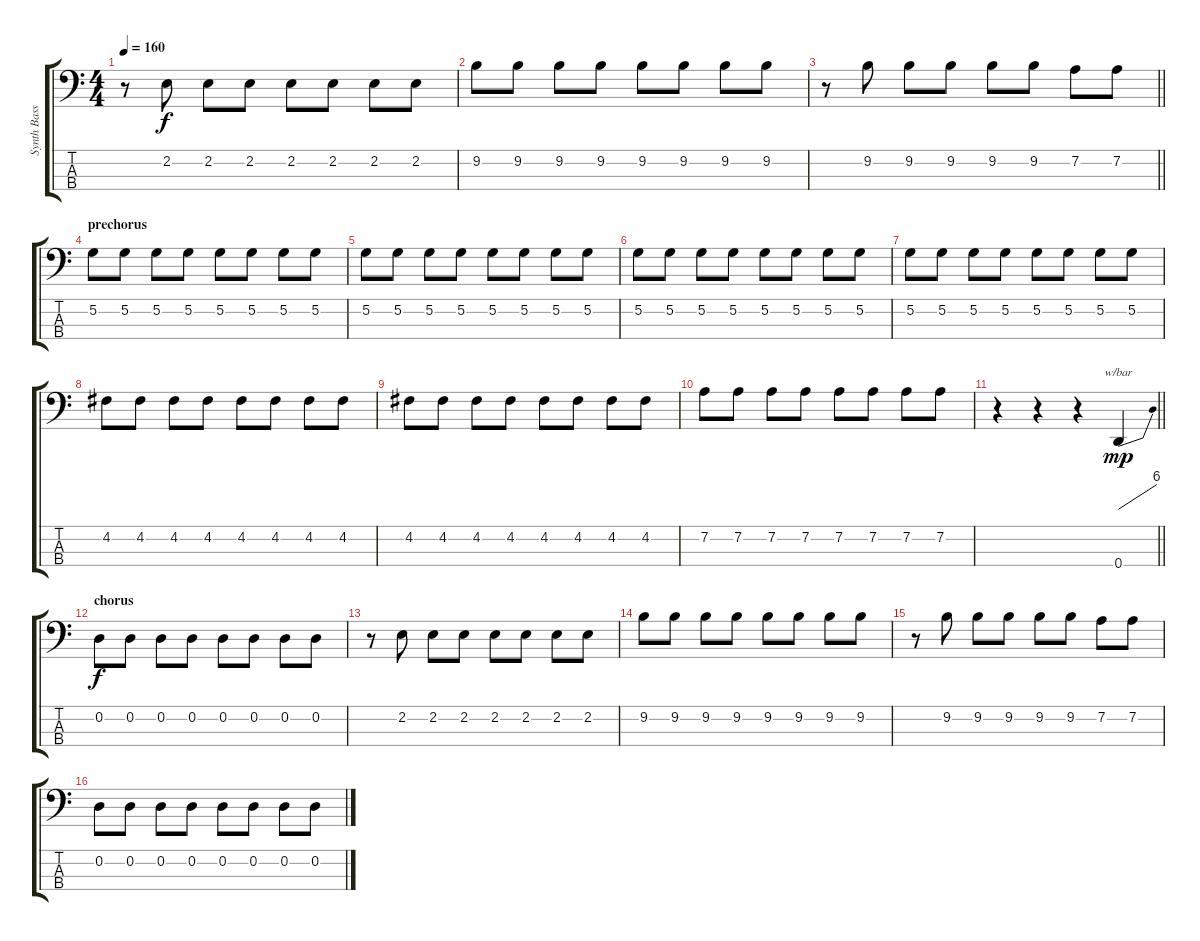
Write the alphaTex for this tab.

\track ("Synth Bass" "Synth Bass") {instrument synthbass1}
\staff {score tabs}
\tuning (G2 D2 A1 D1) {hide}
\ts (4 4)
\tempo 160
\clef f4
\ks c
r.8{dy f} 2.2.8 2.2.8 2.2.8 2.2.8 2.2.8 2.2.8 2.2.8 |
9.2.8 9.2.8 9.2.8 9.2.8 9.2.8 9.2.8 9.2.8 9.2.8 |
\barLineRight lightlight
r.8 9.2.8 9.2.8 9.2.8 9.2.8 9.2.8 7.2.8 7.2.8 |
\section ("" "prechorus")
5.2.8 5.2.8 5.2.8 5.2.8 5.2.8 5.2.8 5.2.8 5.2.8 |
5.2.8 5.2.8 5.2.8 5.2.8 5.2.8 5.2.8 5.2.8 5.2.8 |
5.2.8 5.2.8 5.2.8 5.2.8 5.2.8 5.2.8 5.2.8 5.2.8 |
5.2.8 5.2.8 5.2.8 5.2.8 5.2.8 5.2.8 5.2.8 5.2.8 |
4.2.8 4.2.8 4.2.8 4.2.8 4.2.8 4.2.8 4.2.8 4.2.8 |
4.2.8 4.2.8 4.2.8 4.2.8 4.2.8 4.2.8 4.2.8 4.2.8 |
7.2.8 7.2.8 7.2.8 7.2.8 7.2.8 7.2.8 7.2.8 7.2.8 |
\barLineRight lightlight
r.4 r.4 r.4 0.4.4{tbe (dive default 0 0 60 24) dy mp} |
\section ("" "chorus")
0.2.8{dy f} 0.2.8 0.2.8 0.2.8 0.2.8 0.2.8 0.2.8 0.2.8 |
r.8 2.2.8 2.2.8 2.2.8 2.2.8 2.2.8 2.2.8 2.2.8 |
9.2.8 9.2.8 9.2.8 9.2.8 9.2.8 9.2.8 9.2.8 9.2.8 |
r.8 9.2.8 9.2.8 9.2.8 9.2.8 9.2.8 7.2.8 7.2.8 |
0.2.8 0.2.8 0.2.8 0.2.8 0.2.8 0.2.8 0.2.8 0.2.8
